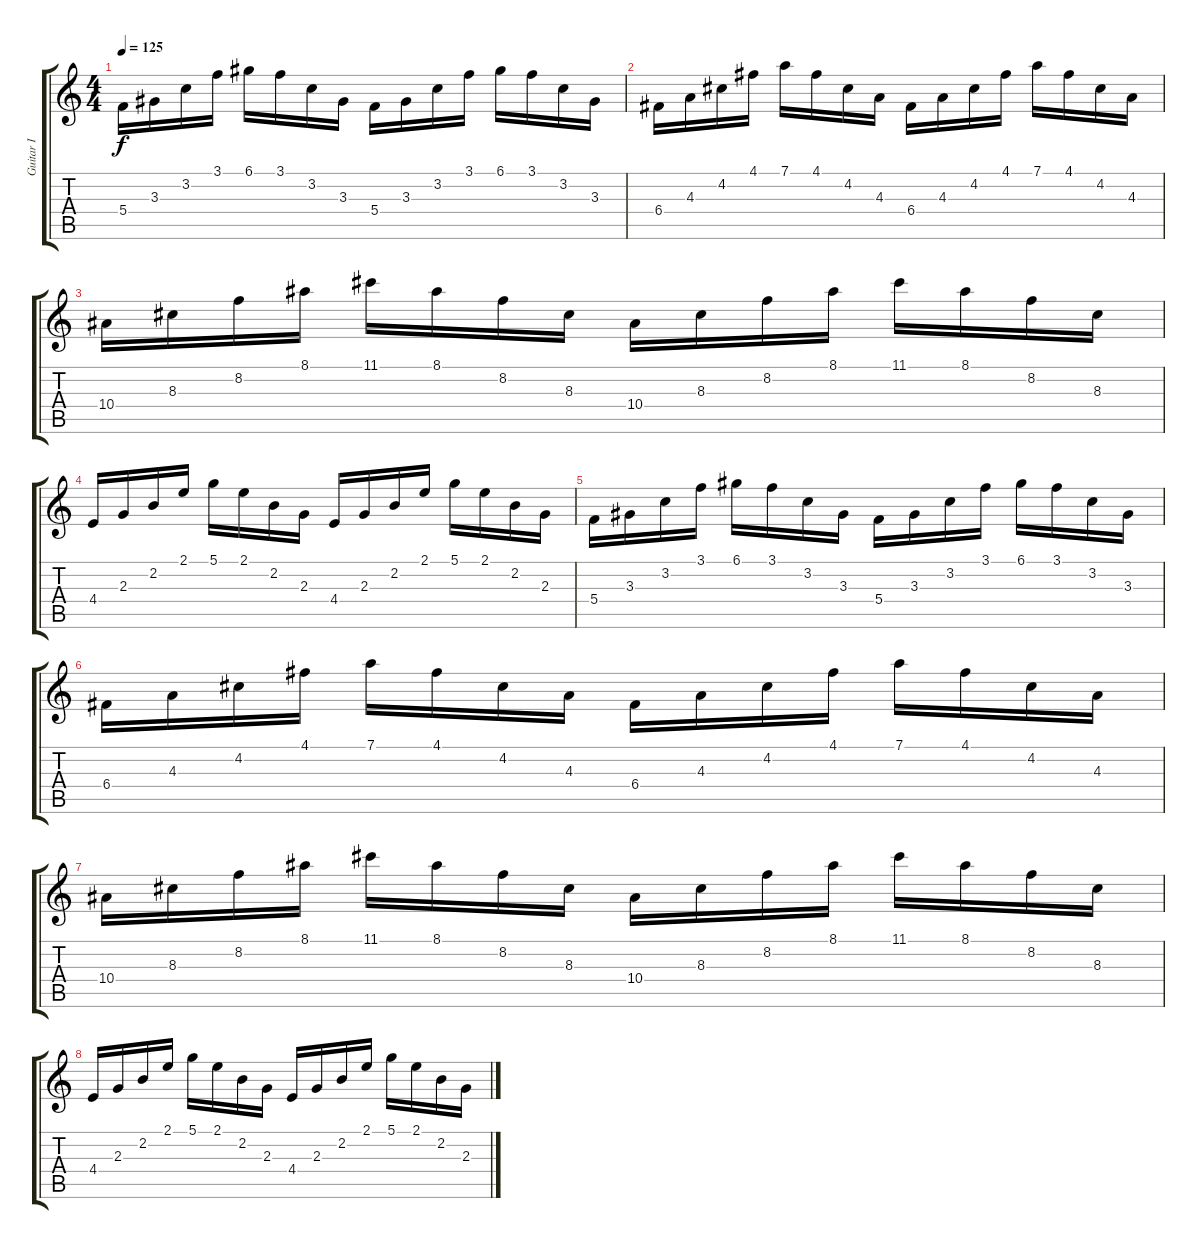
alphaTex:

\track ("Guitar I" "Guitar I") {instrument distortionguitar}
\staff {score tabs}
\tuning (D4 A3 F3 C3 G2 D2) {hide}
\ts (4 4)
\tempo 125
\clef g2
\ks c
5.4.16{dy f} 3.3.16 3.2.16 3.1.16 6.1.16 3.1.16 3.2.16 3.3.16 5.4.16 3.3.16 3.2.16 3.1.16 6.1.16 3.1.16 3.2.16 3.3.16 |
6.4.16 4.3.16 4.2.16 4.1.16 7.1.16 4.1.16 4.2.16 4.3.16 6.4.16 4.3.16 4.2.16 4.1.16 7.1.16 4.1.16 4.2.16 4.3.16 |
10.4.16 8.3.16 8.2.16 8.1.16 11.1.16 8.1.16 8.2.16 8.3.16 10.4.16 8.3.16 8.2.16 8.1.16 11.1.16 8.1.16 8.2.16 8.3.16 |
4.4.16 2.3.16 2.2.16 2.1.16 5.1.16 2.1.16 2.2.16 2.3.16 4.4.16 2.3.16 2.2.16 2.1.16 5.1.16 2.1.16 2.2.16 2.3.16 |
5.4.16 3.3.16 3.2.16 3.1.16 6.1.16 3.1.16 3.2.16 3.3.16 5.4.16 3.3.16 3.2.16 3.1.16 6.1.16 3.1.16 3.2.16 3.3.16 |
6.4.16 4.3.16 4.2.16 4.1.16 7.1.16 4.1.16 4.2.16 4.3.16 6.4.16 4.3.16 4.2.16 4.1.16 7.1.16 4.1.16 4.2.16 4.3.16 |
10.4.16 8.3.16 8.2.16 8.1.16 11.1.16 8.1.16 8.2.16 8.3.16 10.4.16 8.3.16 8.2.16 8.1.16 11.1.16 8.1.16 8.2.16 8.3.16 |
4.4.16 2.3.16 2.2.16 2.1.16 5.1.16 2.1.16 2.2.16 2.3.16 4.4.16 2.3.16 2.2.16 2.1.16 5.1.16 2.1.16 2.2.16 2.3.16
